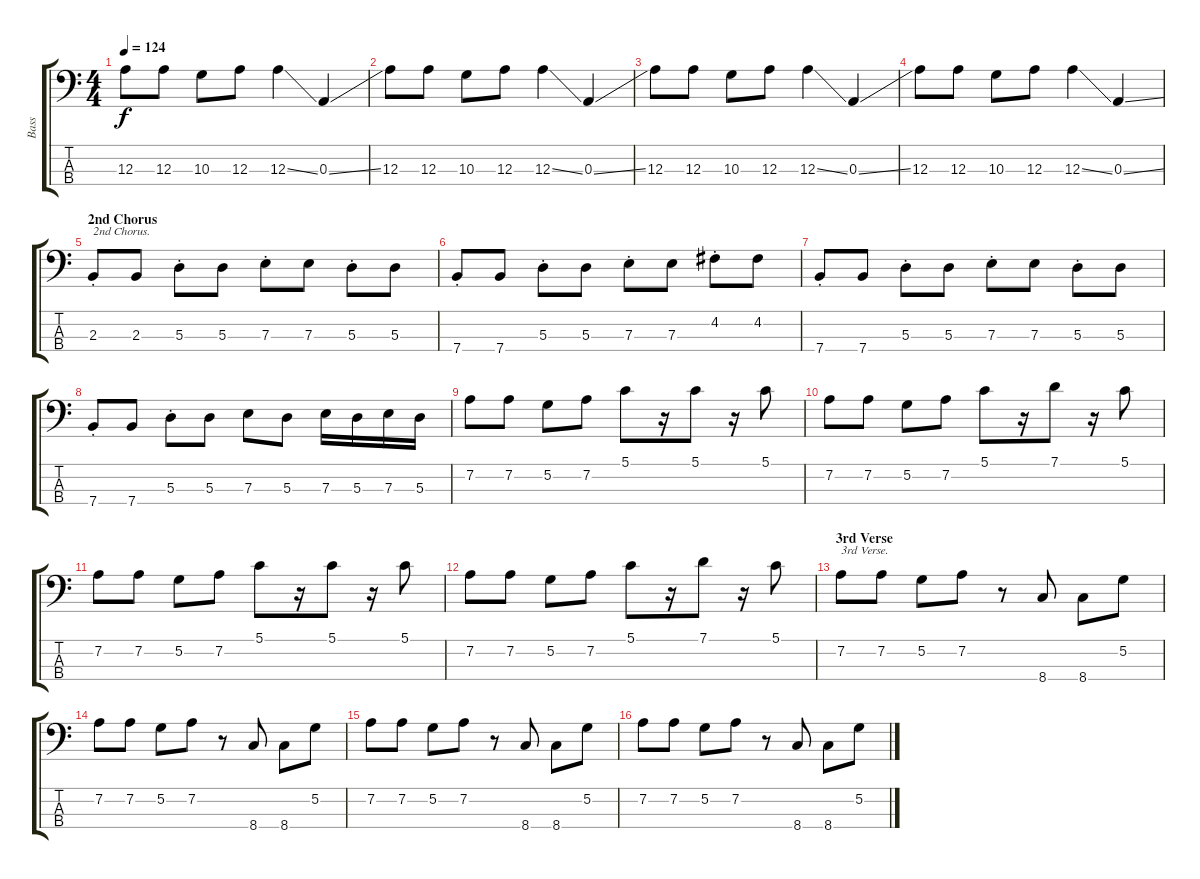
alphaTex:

\track ("Bass" "Bass") {instrument electricbassfinger}
\staff {score tabs}
\tuning (G2 D2 A1 E1) {hide}
\ts (4 4)
\tempo 124
\clef f4
\ks c
12.3.8{dy f} 12.3.8 10.3.8 12.3.8 12.3{ss}.4 0.3{ss}.4 |
12.3.8 12.3.8 10.3.8 12.3.8 12.3{ss}.4 0.3{ss}.4 |
12.3.8 12.3.8 10.3.8 12.3.8 12.3{ss}.4 0.3{ss}.4 |
12.3.8 12.3.8 10.3.8 12.3.8 12.3{ss}.4 0.3{ss}.4 |
\section ("" "2nd Chorus")
2.3{st}.8{txt "2nd Chorus."} 2.3.8 5.3{st}.8 5.3.8 7.3{st}.8 7.3.8 5.3{st}.8 5.3.8 |
7.4{st}.8 7.4.8 5.3{st}.8 5.3.8 7.3{st}.8 7.3.8 4.2{st}.8 4.2.8 |
7.4{st}.8 7.4.8 5.3{st}.8 5.3.8 7.3{st}.8 7.3.8 5.3{st}.8 5.3.8 |
7.4{st}.8 7.4.8 5.3{st}.8 5.3.8 7.3.8 5.3.8 7.3.16 5.3.16 7.3.16 5.3.16 |
7.2.8 7.2.8 5.2.8 7.2.8 5.1.8 r.16 5.1.8 r.16 5.1.8 |
7.2.8 7.2.8 5.2.8 7.2.8 5.1.8 r.16 7.1.8 r.16 5.1.8 |
7.2.8 7.2.8 5.2.8 7.2.8 5.1.8 r.16 5.1.8 r.16 5.1.8 |
7.2.8 7.2.8 5.2.8 7.2.8 5.1.8 r.16 7.1.8 r.16 5.1.8 |
\section ("" "3rd Verse")
7.2.8{txt "3rd Verse."} 7.2.8 5.2.8 7.2.8 r.8 8.4.8 8.4.8 5.2.8 |
7.2.8 7.2.8 5.2.8 7.2.8 r.8 8.4.8 8.4.8 5.2.8 |
7.2.8 7.2.8 5.2.8 7.2.8 r.8 8.4.8 8.4.8 5.2.8 |
7.2.8 7.2.8 5.2.8 7.2.8 r.8 8.4.8 8.4.8 5.2.8
